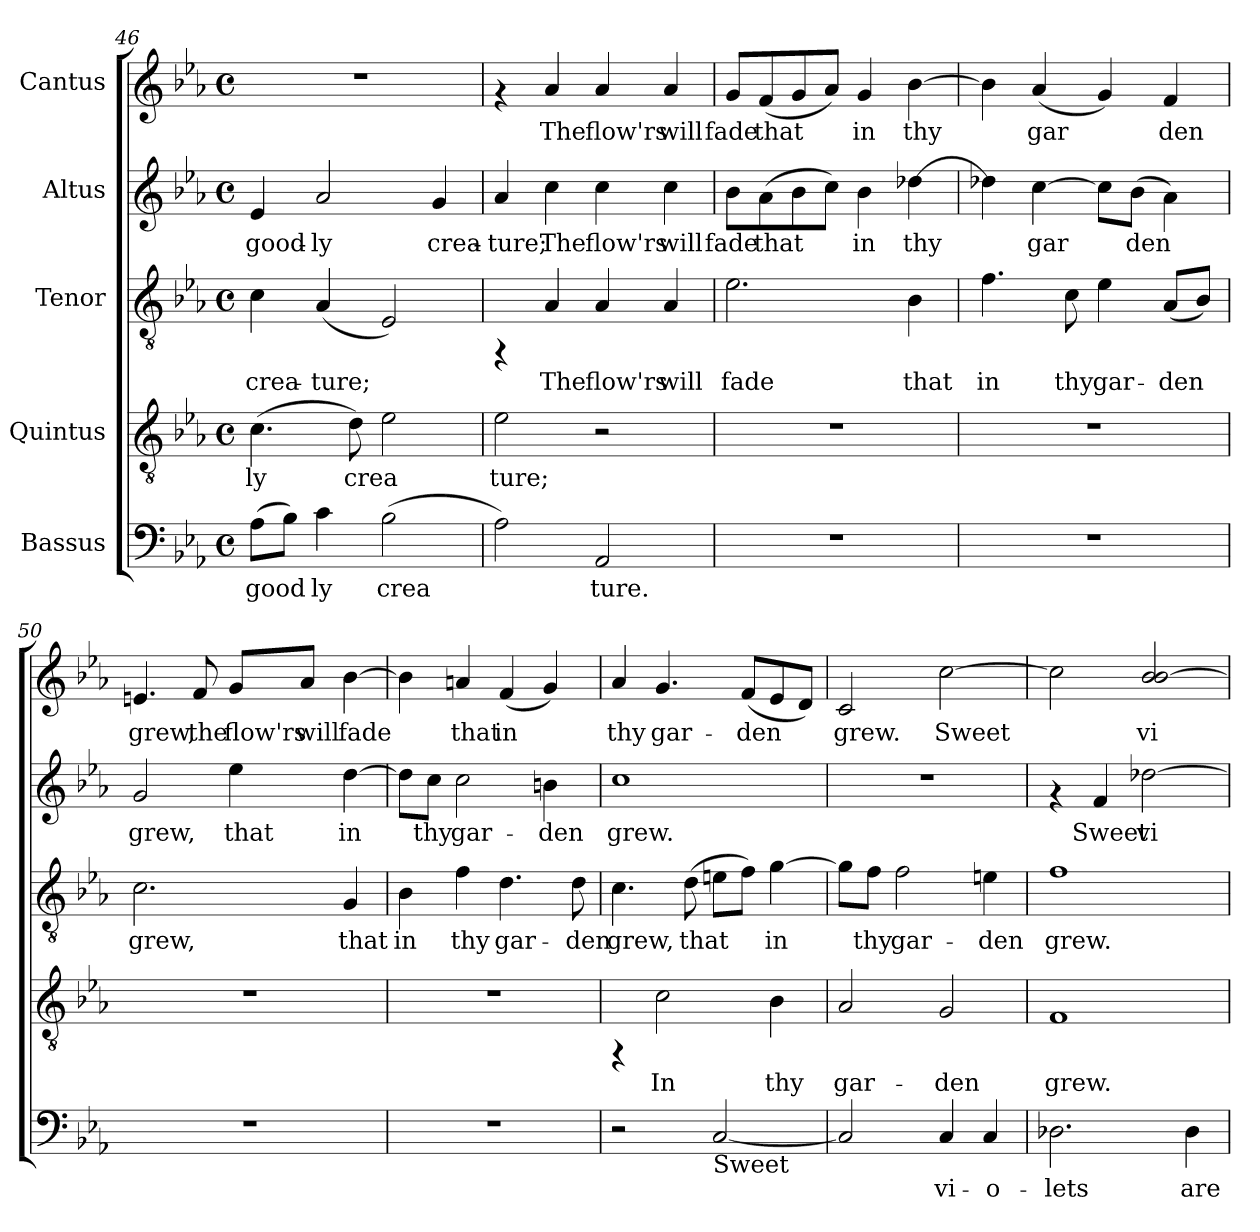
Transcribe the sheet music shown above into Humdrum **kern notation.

**kern	**text	**kern	**text	**kern	**text	**kern	**text	**kern	**text
*part5	*part5	*part4	*part4	*part3	*part3	*part2	*part2	*part1	*part1
*staff5	*staff5	*staff4	*staff4	*staff3	*staff3	*staff2	*staff2	*staff1	*staff1
*I"Bassus	*	*I"Quintus	*	*I"Tenor	*	*I"Altus	*	*I"Cantus	*
*clefF4	*	*clefGv2	*	*clefGv2	*	*clefG2	*	*clefG2	*
*k[b-e-a-]	*	*k[b-e-a-]	*	*k[b-e-a-]	*	*k[b-e-a-]	*	*k[b-e-a-]	*
*E-:	*	*E-:	*	*E-:	*	*E-:	*	*E-:	*
*M4/4	*	*M4/4	*	*M4/4	*	*M4/4	*	*M4/4	*
*met(c)	*	*met(c)	*	*met(c)	*	*met(c)	*	*met(c)	*
=46	=46	=46	=46	=46	=46	=46	=46	=46	=46
!	!LO:LY:b:cj	!	!LO:LY:b:cj	!	!LO:LY:b:cj	!	!LO:LY:b:cj	!	!
(>8A-\L	good-	(>4.c\	-ly	4c\	crea-	4e-/	good-	1r	.
!	!LO:LY:b:cj	!	!	!	!	!	!	!	!
8B-\J)	--	.	.	.	.	.	.	.	.
!	!LO:LY:b:cj	!	!	!	!LO:LY:b:cj	!	!LO:LY:b:cj	!	!
4c\	-ly	.	.	(<4A-/	-ture;	2a-/	-ly	.	.
!	!	!	!LO:LY:b:cj	!	!	!	!	!	!
.	.	8d\)	crea-	.	.	.	.	.	.
!	!LO:LY:b:cj	!	!LO:LY:b:cj	!	!LO:LY:b:cj	!	!	!	!
(>2B-\	crea-	2e-\	--	2E-/)	.	.	.	.	.
!	!	!	!	!	!	!	!LO:LY:b:cj	!	!
.	.	.	.	.	.	4g/	crea-	.	.
=47	=47	=47	=47	=47	=47	=47	=47	=47	=47
!	!LO:LY:b:cj	!	!LO:LY:b:cj	!	!	!	!LO:LY:b:cj	!	!
2A-\)	--	2e-\	-ture;	4rFF	.	4a-/	-ture;	4rf	.
!	!	!	!	!	!LO:LY:b:cj	!	!LO:LY:b:cj	!	!LO:LY:b:cj
.	.	.	.	4A-/	The	4cc\	The	4a-/	The
!	!LO:LY:b:cj	!	!	!	!LO:LY:b:cj	!	!LO:LY:b:cj	!	!LO:LY:b:cj
2AA-/	-ture.	2r	.	4A-/	flow'rs	4cc\	flow'rs	4a-/	flow'rs
!	!	!	!	!	!LO:LY:b:cj	!	!LO:LY:b:cj	!	!LO:LY:b:cj
.	.	.	.	4A-/	will	4cc\	will	4a-/	will
=48	=48	=48	=48	=48	=48	=48	=48	=48	=48
!	!	!	!	!	!LO:LY:b:cj	!	!LO:LY:b:cj	!	!LO:LY:b:cj
1r	.	1r	.	2.e-\	fade	8b-\L	fade	8g/L	fade
!	!	!	!	!	!	!	!LO:LY:b:cj	!	!LO:LY:b:cj
.	.	.	.	.	.	(>8a-\	that	(<8f/	that
!	!	!	!	!	!	!	!LO:LY:b:cj	!	!LO:LY:b:cj
.	.	.	.	.	.	8b-\	.	8g/	.
!	!	!	!	!	!	!	!LO:LY:b:cj	!	!LO:LY:b:cj
.	.	.	.	.	.	8cc\J)	.	8a-/J)	.
!	!	!	!	!	!	!	!LO:LY:b:cj	!	!LO:LY:b:cj
.	.	.	.	.	.	4b-\	in	4g/	in
!	!	!	!	!	!LO:LY:b:cj	!	!LO:LY:b:cj	!	!LO:LY:b:cj
.	.	.	.	4B-\	that	[<4dd-X\	thy	[<4b-\	thy
!!LO:LB:g=z
=49	=49	=49	=49	=49	=49	=49	=49	=49	=49
!	!	!	!	!	!LO:LY:b:cj	!	!LO:LY:b:cj	!	!LO:LY:b:cj
1r	.	1r	.	4.f\	in	4dd-X\]	.	4b-\]	.
!	!	!	!	!	!	!	!LO:LY:b:cj	!	!LO:LY:b:cj
.	.	.	.	.	.	[>4cc\	gar-	(<4a-/	gar-
!	!	!	!	!	!LO:LY:b:cj	!	!	!	!
.	.	.	.	8c\	thy	.	.	.	.
!	!	!	!	!	!LO:LY:b:cj	!	!LO:LY:b:cj	!	!LO:LY:b:cj
.	.	.	.	4e-\	gar-	8cc\L]	--	4g/)	--
!	!	!	!	!	!	!	!LO:LY:b:cj	!	!
.	.	.	.	.	.	(>8b-\J	-den	.	.
!	!	!	!	!	!LO:LY:b:cj	!	!LO:LY:b:cj	!	!LO:LY:b:cj
.	.	.	.	(<8A-/L	-den	4a-\)	.	4f/	-den
!	!	!	!	!	!LO:LY:b:cj	!	!	!	!
.	.	.	.	8B-/J)	.	.	.	.	.
=50	=50	=50	=50	=50	=50	=50	=50	=50	=50
!	!	!	!	!	!LO:LY:b:cj	!	!LO:LY:b:cj	!	!LO:LY:b:cj
1r	.	1r	.	2.c\	grew,	2g/	grew,	4.en/	grew,
!	!	!	!	!	!	!	!	!	!LO:LY:b:cj
.	.	.	.	.	.	.	.	8f/	the
!	!	!	!	!	!	!	!LO:LY:b:cj	!	!LO:LY:b:cj
.	.	.	.	.	.	4ee-\	that	8g/L	flow'rs
!	!	!	!	!	!	!	!	!	!LO:LY:b:cj
.	.	.	.	.	.	.	.	8a-/J	will
!	!	!	!	!	!LO:LY:b:cj	!	!LO:LY:b:cj	!	!LO:LY:b:cj
.	.	.	.	4G/	that	[>4dd\	in	[>4b-\	fade
=51	=51	=51	=51	=51	=51	=51	=51	=51	=51
!	!	!	!	!	!LO:LY:b:cj	!	!LO:LY:b:cj	!	!LO:LY:b:cj
1r	.	1r	.	4B-\	in	8dd\L]	.	4b-\]	.
!	!	!	!	!	!	!	!LO:LY:b:cj	!	!
.	.	.	.	.	.	8cc\J	thy	.	.
!	!	!	!	!	!LO:LY:b:cj	!	!LO:LY:b:cj	!	!LO:LY:b:cj
.	.	.	.	4f\	thy	2cc\	gar-	4an/	that
!	!	!	!	!	!LO:LY:b:cj	!	!	!	!LO:LY:b:cj
.	.	.	.	4.d\	gar-	.	.	(<4f/	in
!	!	!	!	!	!	!	!LO:LY:b:cj	!	!LO:LY:b:cj
.	.	.	.	.	.	4bn\	-den	4g/)	.
!	!	!	!	!	!LO:LY:b:cj	!	!	!	!
.	.	.	.	8d\	-den	.	.	.	.
=52	=52	=52	=52	=52	=52	=52	=52	=52	=52
!	!	!	!	!	!LO:LY:b:cj	!	!LO:LY:b:cj	!	!LO:LY:b:cj
2r	.	4rFF	.	4.c\	grew,	1cc	grew.	4a-/	thy
!	!	!	!LO:LY:b:cj	!	!	!	!	!	!LO:LY:b:cj
.	.	2c\	In	.	.	.	.	4.g/	gar-
!	!	!	!	!	!LO:LY:b:cj	!	!	!	!
.	.	.	.	(>8d\	that	.	.	.	.
!LO:TX:b:t=Sweet	!	!	!	!	!	!	!	!	!
!	!LO:LY:b:cj	!	!	!	!LO:LY:b:cj	!	!	!	!
[<2C/	.	.	.	8en\L	.	.	.	.	.
!	!	!	!	!	!LO:LY:b:cj	!	!	!	!LO:LY:b:cj
.	.	.	.	8f\J)	.	.	.	(<8f/L	-den
!	!	!	!LO:LY:b:cj	!	!LO:LY:b:cj	!	!	!	!LO:LY:b:cj
.	.	4B-\	thy	[<4g\	in	.	.	8e-/	.
!	!	!	!	!	!	!	!	!	!LO:LY:b:cj
.	.	.	.	.	.	.	.	8d/J)	.
!!LO:PB:g=z
=53	=53	=53	=53	=53	=53	=53	=53	=53	=53
!	!LO:LY:b:cj	!	!LO:LY:b:cj	!	!LO:LY:b:cj	!	!	!	!LO:LY:b:cj
2C/]	.	2A-/	gar-	8g\L]	.	1r	.	2c/	grew.
!	!	!	!	!	!LO:LY:b:cj	!	!	!	!
.	.	.	.	8f\J	thy	.	.	.	.
!	!	!	!	!	!LO:LY:b:cj	!	!	!	!
.	.	.	.	2f\	gar-	.	.	.	.
!	!LO:LY:b:cj	!	!LO:LY:b:cj	!	!	!	!	!	!LO:LY:b:cj
4C/	vi-	2G/	-den	.	.	.	.	[>2cc\	Sweet
!	!LO:LY:b:cj	!	!	!	!LO:LY:b:cj	!	!	!	!
4C/	-o-	.	.	4en\	-den	.	.	.	.
=54	=54	=54	=54	=54	=54	=54	=54	=54	=54
!	!LO:LY:b:cj	!	!LO:LY:b:cj	!	!LO:LY:b:cj	!	!	!	!LO:LY:b:cj
2.D-X\	-lets	1F	grew.	1f	grew.	4rf	.	2cc\]	.
!	!	!	!	!	!	!	!LO:LY:b:cj	!	!
.	.	.	.	.	.	4f/	Sweet	.	.
!	!	!	!	!	!	!	!LO:LY:b:cj	!	!LO:LY:b:cj
.	.	.	.	.	.	[>2dd-X\	vi-	2b-/ [<2b-/	vi-
!	!LO:LY:b:cj	!	!	!	!	!	!	!	!
4D-\	are	.	.	.	.	.	.	.	.
=	=	=	=	=	=	=	=	=	=
*-	*-	*-	*-	*-	*-	*-	*-	*-	*-
